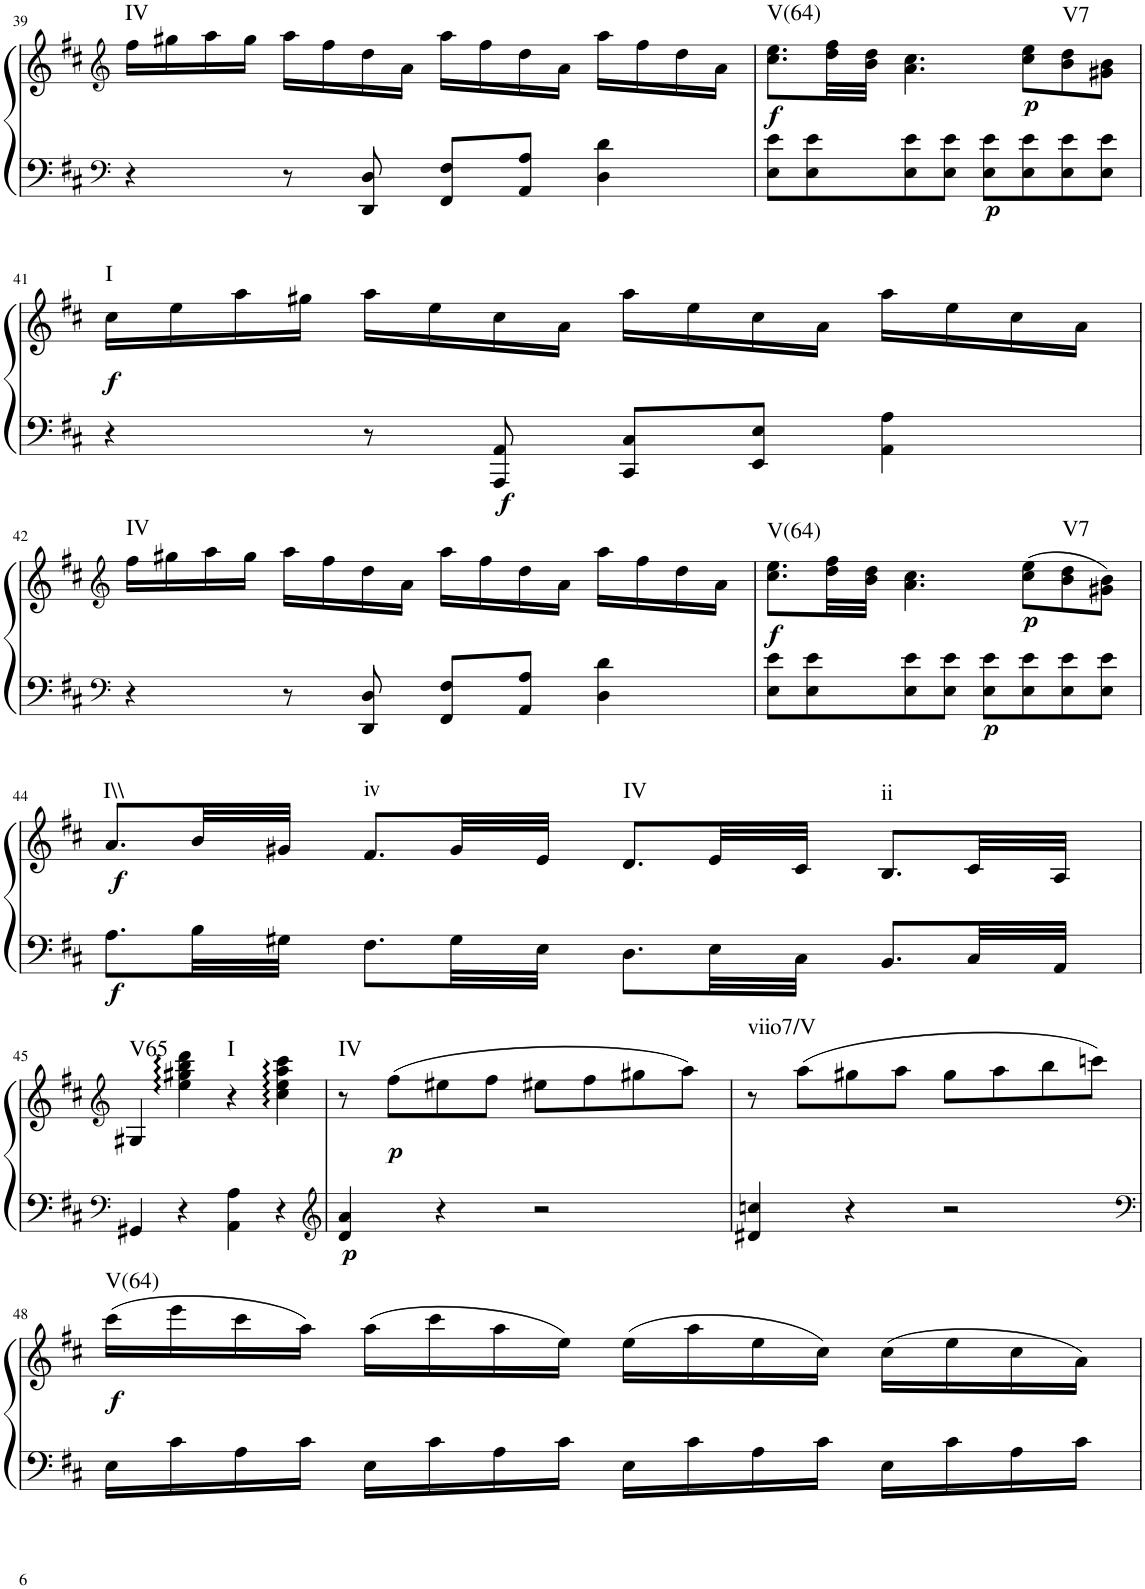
**kern	**kern	**dynam	**harte
*part1	*part1	*part1	*part1
*staff2	*staff1	*staff1/2	*
*I"unbenannt2	*	*	*
!!LO:PB:g=z
*clefF4	*clefG2	*	*
*k[f#c#]	*k[f#c#]	*	*
*M4/4	*M4/4	*	*
=39	=39	=39	=39
!	!	!	!LO:H:kt=IV
4r	16ff#\LL	.	N
.	16gg#X\	.	.
.	16aa\	.	.
.	16gg#\JJ	.	.
8r	16aa\LL	.	.
.	16ff#\	.	.
8DD/ 8D/	16dd\	.	.
.	16a\JJ	.	.
8FF#/ 8F#/L	16aa\LL	.	.
.	16ff#\	.	.
8AA/ 8A/J	16dd\	.	.
.	16a\JJ	.	.
4D\ 4d\	16aa\LL	.	.
.	16ff#\	.	.
.	16dd\	.	.
.	16a\JJ	.	.
=40	=40	=40	=40
!	!	!LO:DY:b	!LO:H:kt=V(64)
8E\ 8e\L	8.cc#\ 8.ee\L	f	N
8E\ 8e\	.	.	.
.	32dd\ 32ff#\LL	.	.
.	32b\ 32dd\JJJ	.	.
8E\ 8e\	4.a\ 4.cc#\	.	.
8E\ 8e\J	.	.	.
!	!	!LO:DY:b=2	!
8E\ 8e\L	.	p	.
!	!	!LO:DY:b	!
8E\ 8e\	8cc#\ 8ee\L	p	.
!	!	!	!LO:H:kt=V7
8E\ 8e\	8b\ 8dd\	.	N
8E\ 8e\J	8g#X\ 8b\J	.	.
!!LO:LB:g=z
=41	=41	=41	=41
!	!	!LO:DY:b	!LO:H:kt=I
4r	16cc#\LL	f	N
.	16ee\	.	.
.	16aa\	.	.
.	16gg#X\JJ	.	.
8r	16aa\LL	.	.
.	16ee\	.	.
!	!	!LO:DY:b=2	!
8AAA/ 8AA/	16cc#\	f	.
.	16a\JJ	.	.
8CC#/ 8C#/L	16aa\LL	.	.
.	16ee\	.	.
8EE/ 8E/J	16cc#\	.	.
.	16a\JJ	.	.
4AA\ 4A\	16aa\LL	.	.
.	16ee\	.	.
.	16cc#\	.	.
.	16a\JJ	.	.
!!LO:LB:g=z
=42	=42	=42	=42
*clefF4	*clefG2	*	*
!	!	!	!LO:H:kt=IV
4r	16ff#\LL	.	N
.	16gg#X\	.	.
.	16aa\	.	.
.	16gg#\JJ	.	.
8r	16aa\LL	.	.
.	16ff#\	.	.
8DD/ 8D/	16dd\	.	.
.	16a\JJ	.	.
8FF#/ 8F#/L	16aa\LL	.	.
.	16ff#\	.	.
8AA/ 8A/J	16dd\	.	.
.	16a\JJ	.	.
4D\ 4d\	16aa\LL	.	.
.	16ff#\	.	.
.	16dd\	.	.
.	16a\JJ	.	.
=43	=43	=43	=43
!	!	!LO:DY:b	!LO:H:kt=V(64)
8E\ 8e\L	8.cc#\ 8.ee\L	f	N
8E\ 8e\	.	.	.
.	32dd\ 32ff#\LL	.	.
.	32b\ 32dd\JJJ	.	.
8E\ 8e\	4.a\ 4.cc#\	.	.
8E\ 8e\J	.	.	.
!	!	!LO:DY:b=2	!
8E\ 8e\L	.	p	.
!	!	!LO:DY:b	!
8E\ 8e\	(8cc#\ 8ee\L	p	.
!	!	!	!LO:H:kt=V7
8E\ 8e\	8b\ 8dd\	.	N
8E\ 8e\J	8g#X\ 8b\J)	.	.
!!LO:LB:g=z
=44	=44	=44	=44
!	!	!LO:DY:b=2	!
!	!	!LO:DY:n=1:b	!LO:H:kt=I\\
8.A\L	8.a/L	f f	N
32B\LL	32b/LL	.	.
32G#X\JJJ	32g#X/JJJ	.	.
!	!	!	!LO:H:kt=iv
8.F#\L	8.f#/L	.	N
32G#\LL	32g#/LL	.	.
32E\JJJ	32e/JJJ	.	.
!	!	!	!LO:H:kt=IV
8.D\L	8.d/L	.	N
32E\LL	32e/LL	.	.
32C#\JJJ	32c#/JJJ	.	.
!	!	!	!LO:H:kt=ii
8.BB/L	8.B/L	.	N
32C#/LL	32c#/LL	.	.
32AA/JJJ	32A/JJJ	.	.
!!LO:LB:g=z
=45	=45	=45	=45
*clefF4	*clefG2	*	*
!	!	!	!LO:H:kt=V65
4GG#X/	4G#X/	.	N
4r	4ee\ 4gg#X\ 4bb\ 4ddd\	.	.
!	!	!	!LO:H:kt=I
4AA\ 4A\	4r	.	N
4r	4cc#\ 4ee\ 4aa\ 4ccc#\	.	.
=46	=46	=46	=46
*clefG2	*	*	*
!	!	!LO:DY:b=2	!LO:H:kt=IV
4d/ 4a/	8r	p	N
!	!	!LO:DY:b	!
.	(8ff#\L	p	.
4r	8ee#X\	.	.
.	8ff#\J	.	.
2r	8ee#X\L	.	.
.	8ff#\	.	.
.	8gg#X\	.	.
.	8aa\J)	.	.
=47	=47	=47	=47
!	!	!	!LO:H:kt=viio7/V
4d#X/ 4ccn/	8r	.	N
.	(8aa\L	.	.
4r	8gg#X\	.	.
.	8aa\J	.	.
2r	8gg#\L	.	.
.	8aa\	.	.
.	8bb\	.	.
.	8cccn\J)	.	.
!!LO:LB:g=z
=48	=48	=48	=48
*clefF4	*	*	*
!	!	!LO:DY:b	!LO:H:kt=V(64)
16E\LL	(16ccc#\LL	f	N
16c#\	16eee\	.	.
16A\	16ccc#\	.	.
16c#\JJ	16aa\JJ)	.	.
16E\LL	(16aa\LL	.	.
16c#\	16ccc#\	.	.
16A\	16aa\	.	.
16c#\JJ	16ee\JJ)	.	.
16E\LL	(16ee\LL	.	.
16c#\	16aa\	.	.
16A\	16ee\	.	.
16c#\JJ	16cc#\JJ)	.	.
16E\LL	(16cc#\LL	.	.
16c#\	16ee\	.	.
16A\	16cc#\	.	.
16c#\JJ	16a\JJ)	.	.
=	=	=	=
*-	*-	*-	*-
